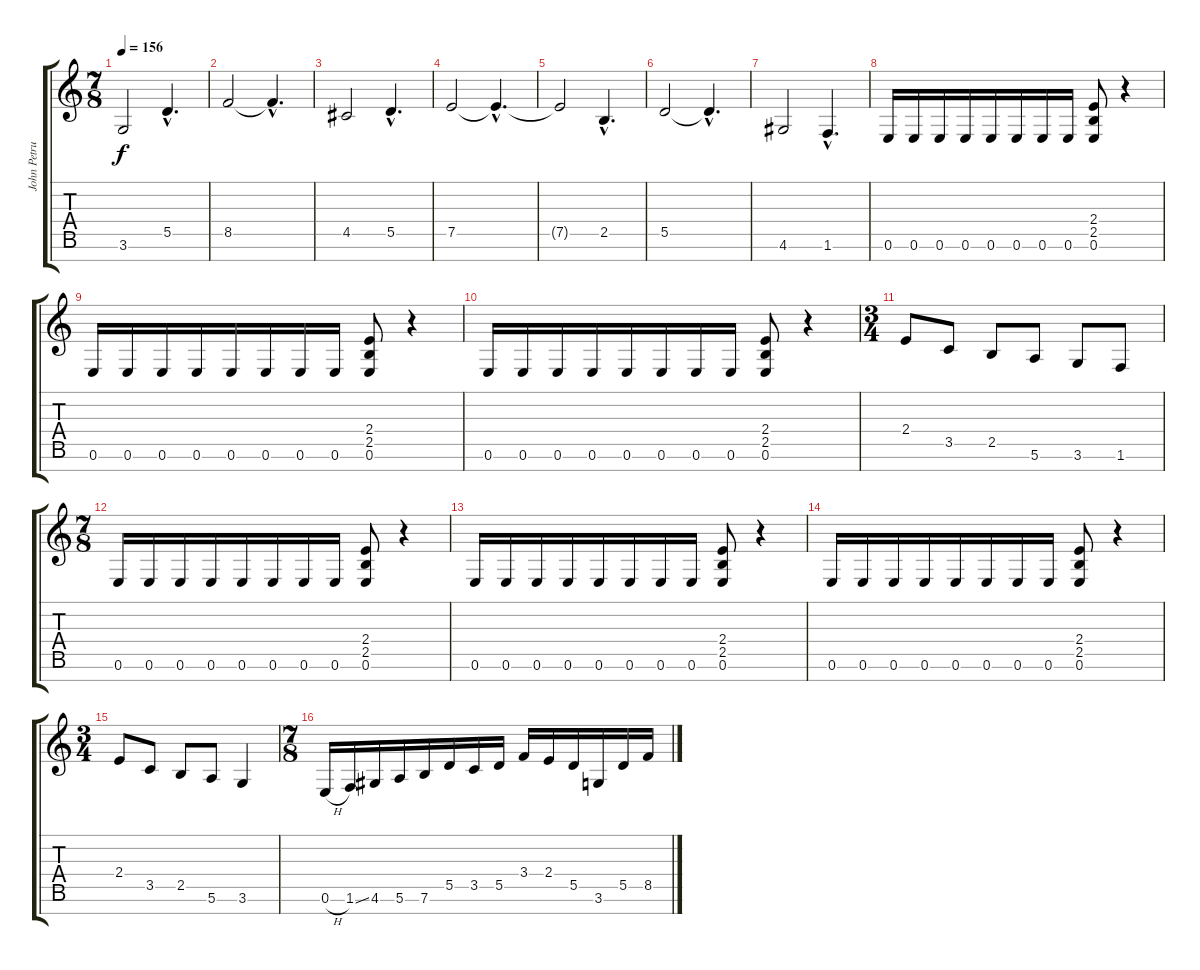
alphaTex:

\track ("John Petrucci (Solo)" "John Petru") {instrument distortionguitar}
\staff {score tabs}
\tuning (E4 B3 G3 D3 A2 E2 B1) {hide}
\ts (7 8)
\tempo 156
\clef g2
\ks c
3.6{t}.2{dy f} 5.5{hac}.4{d} |
8.5.2 8.5{hac t}.4{d} |
4.5.2 5.5{hac}.4{d} |
7.5.2 7.5{hac t}.4{d} |
7.5{t}.2 2.5{hac}.4{d} |
5.5.2 5.5{hac t}.4{d} |
4.6.2 1.6{hac}.4{d} |
0.6.16 0.6.16 0.6.16 0.6.16 0.6.16 0.6.16 0.6.16 0.6.16 (2.4 2.5 0.6).8 r.4 |
0.6.16 0.6.16 0.6.16 0.6.16 0.6.16 0.6.16 0.6.16 0.6.16 (2.4 2.5 0.6).8 r.4 |
0.6.16 0.6.16 0.6.16 0.6.16 0.6.16 0.6.16 0.6.16 0.6.16 (2.4 2.5 0.6).8 r.4 |
\ts (3 4)
2.4.8 3.5.8 2.5.8 5.6.8 3.6.8 1.6.8 |
\ts (7 8)
0.6.16 0.6.16 0.6.16 0.6.16 0.6.16 0.6.16 0.6.16 0.6.16 (2.4 2.5 0.6).8 r.4 |
0.6.16 0.6.16 0.6.16 0.6.16 0.6.16 0.6.16 0.6.16 0.6.16 (2.4 2.5 0.6).8 r.4 |
0.6.16 0.6.16 0.6.16 0.6.16 0.6.16 0.6.16 0.6.16 0.6.16 (2.4 2.5 0.6).8 r.4 |
\ts (3 4)
2.4.8 3.5.8 2.5.8 5.6.8 3.6.4 |
\ts (7 8)
0.6{h}.16 1.6{ss}.16 4.6.16 5.6.16 7.6.16 5.5.16 3.5.16 5.5.16 3.4.16 2.4.16 5.5.16 3.6.16 5.5.16 8.5.16
